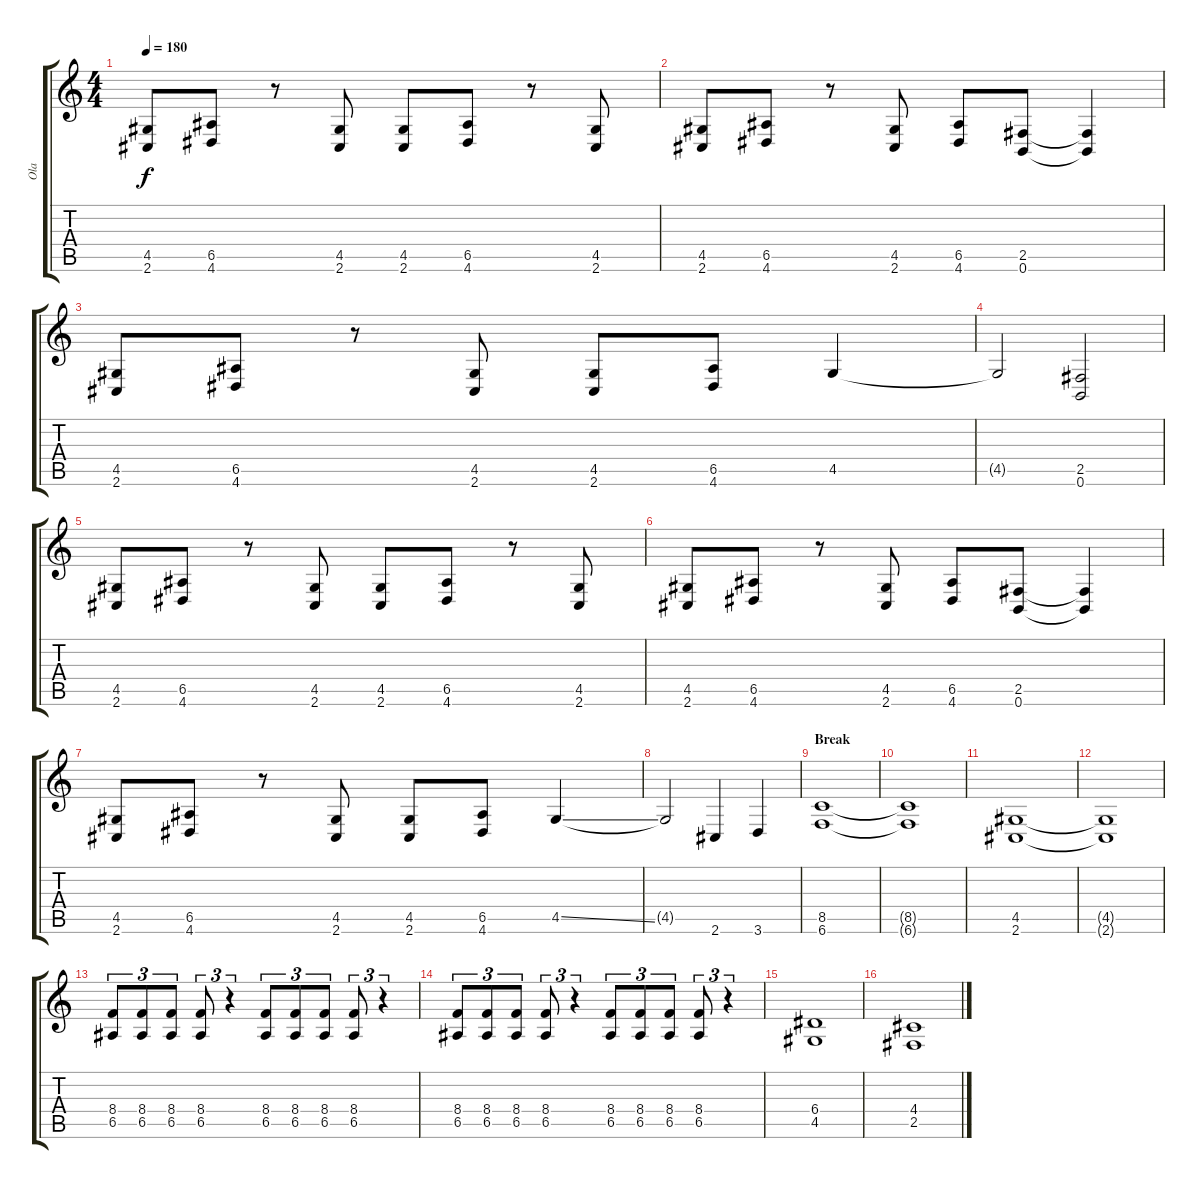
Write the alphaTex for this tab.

\track ("Ola" "Ola") {instrument distortionguitar}
\staff {score tabs}
\tuning (B3 Gb3 D3 A2 E2 B1) {hide}
\ts (4 4)
\tempo 180
\clef g2
\ks c
(4.5 2.6).8{dy f} (6.5 4.6).8 r.8 (4.5 2.6).8 (4.5 2.6).8 (6.5 4.6).8 r.8 (4.5 2.6).8 |
(4.5 2.6).8 (6.5 4.6).8 r.8 (4.5 2.6).8 (6.5 4.6).8 (2.5 0.6).8 (2.5{t} 0.6{t}).4 |
(4.5 2.6).8 (6.5 4.6).8 r.8 (4.5 2.6).8 (4.5 2.6).8 (6.5 4.6).8 4.5.4 |
4.5{t}.2 (2.5 0.6).2 |
(4.5 2.6).8 (6.5 4.6).8 r.8 (4.5 2.6).8 (4.5 2.6).8 (6.5 4.6).8 r.8 (4.5 2.6).8 |
(4.5 2.6).8 (6.5 4.6).8 r.8 (4.5 2.6).8 (6.5 4.6).8 (2.5 0.6).8 (2.5{t} 0.6{t}).4 |
(4.5 2.6).8 (6.5 4.6).8 r.8 (4.5 2.6).8 (4.5 2.6).8 (6.5 4.6).8 4.5{ss}.4 |
4.5{t}.2 2.6.4 3.6.4 |
\section ("" "Break")
(8.5 6.6).1 |
(8.5{t} 6.6{t}).1 |
(4.5 2.6).1 |
(4.5{t} 2.6{t}).1 |
(8.4 6.5).8{tu (3 2)} (8.4 6.5).8{tu (3 2)} (8.4 6.5).8{tu (3 2)} (8.4 6.5).8{tu (3 2)} r.4{tu (3 2)} (8.4 6.5).8{tu (3 2)} (8.4 6.5).8{tu (3 2)} (8.4 6.5).8{tu (3 2)} (8.4 6.5).8{tu (3 2)} r.4{tu (3 2)} |
(8.4 6.5).8{tu (3 2)} (8.4 6.5).8{tu (3 2)} (8.4 6.5).8{tu (3 2)} (8.4 6.5).8{tu (3 2)} r.4{tu (3 2)} (8.4 6.5).8{tu (3 2)} (8.4 6.5).8{tu (3 2)} (8.4 6.5).8{tu (3 2)} (8.4 6.5).8{tu (3 2)} r.4{tu (3 2)} |
(6.4 4.5).1 |
(4.4 2.5).1
